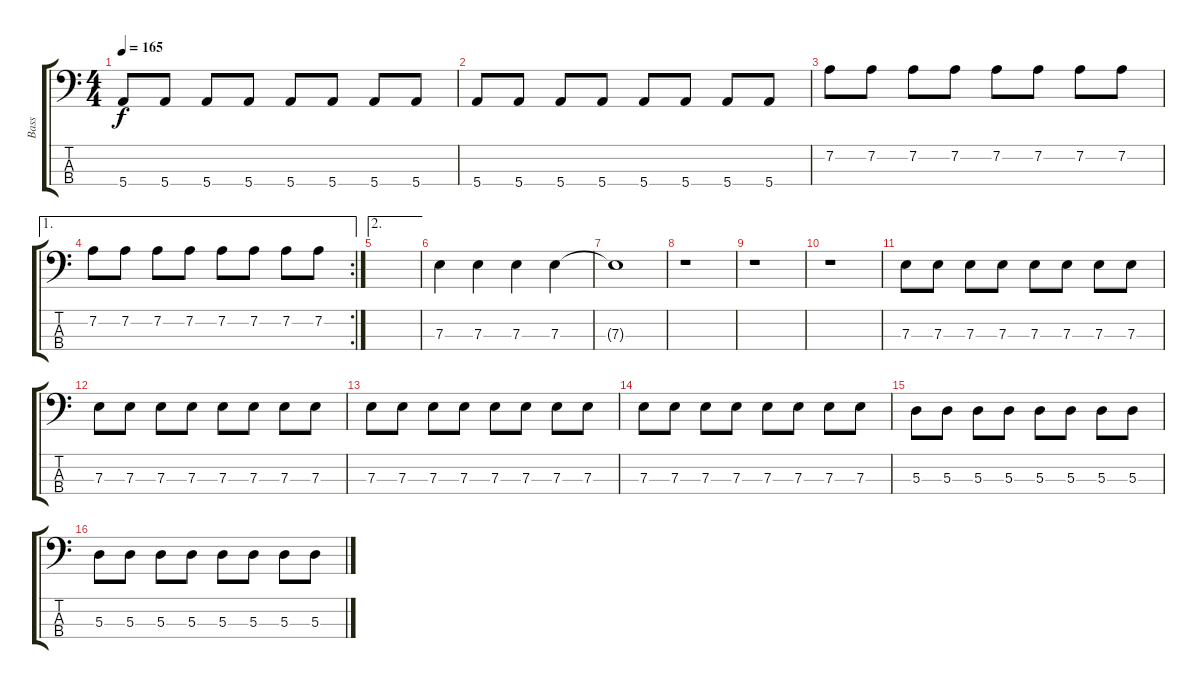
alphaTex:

\track ("Bass" "Bass") {instrument electricbassfinger}
\staff {score tabs}
\tuning (G2 D2 A1 E1) {hide}
\ts (4 4)
\tempo 165
\clef f4
\ks c
5.4.8{dy f} 5.4.8 5.4.8 5.4.8 5.4.8 5.4.8 5.4.8 5.4.8 |
5.4.8 5.4.8 5.4.8 5.4.8 5.4.8 5.4.8 5.4.8 5.4.8 |
7.2.8 7.2.8 7.2.8 7.2.8 7.2.8 7.2.8 7.2.8 7.2.8 |
\ae 1
\rc 2
7.2.8 7.2.8 7.2.8 7.2.8 7.2.8 7.2.8 7.2.8 7.2.8 |
\ae 2
|
7.3.4 7.3.4 7.3.4 7.3.4 |
7.3{t}.1 |
r.1 |
r.1 |
r.1 |
7.3.8 7.3.8 7.3.8 7.3.8 7.3.8 7.3.8 7.3.8 7.3.8 |
7.3.8 7.3.8 7.3.8 7.3.8 7.3.8 7.3.8 7.3.8 7.3.8 |
7.3.8 7.3.8 7.3.8 7.3.8 7.3.8 7.3.8 7.3.8 7.3.8 |
7.3.8 7.3.8 7.3.8 7.3.8 7.3.8 7.3.8 7.3.8 7.3.8 |
5.3.8 5.3.8 5.3.8 5.3.8 5.3.8 5.3.8 5.3.8 5.3.8 |
5.3.8 5.3.8 5.3.8 5.3.8 5.3.8 5.3.8 5.3.8 5.3.8
